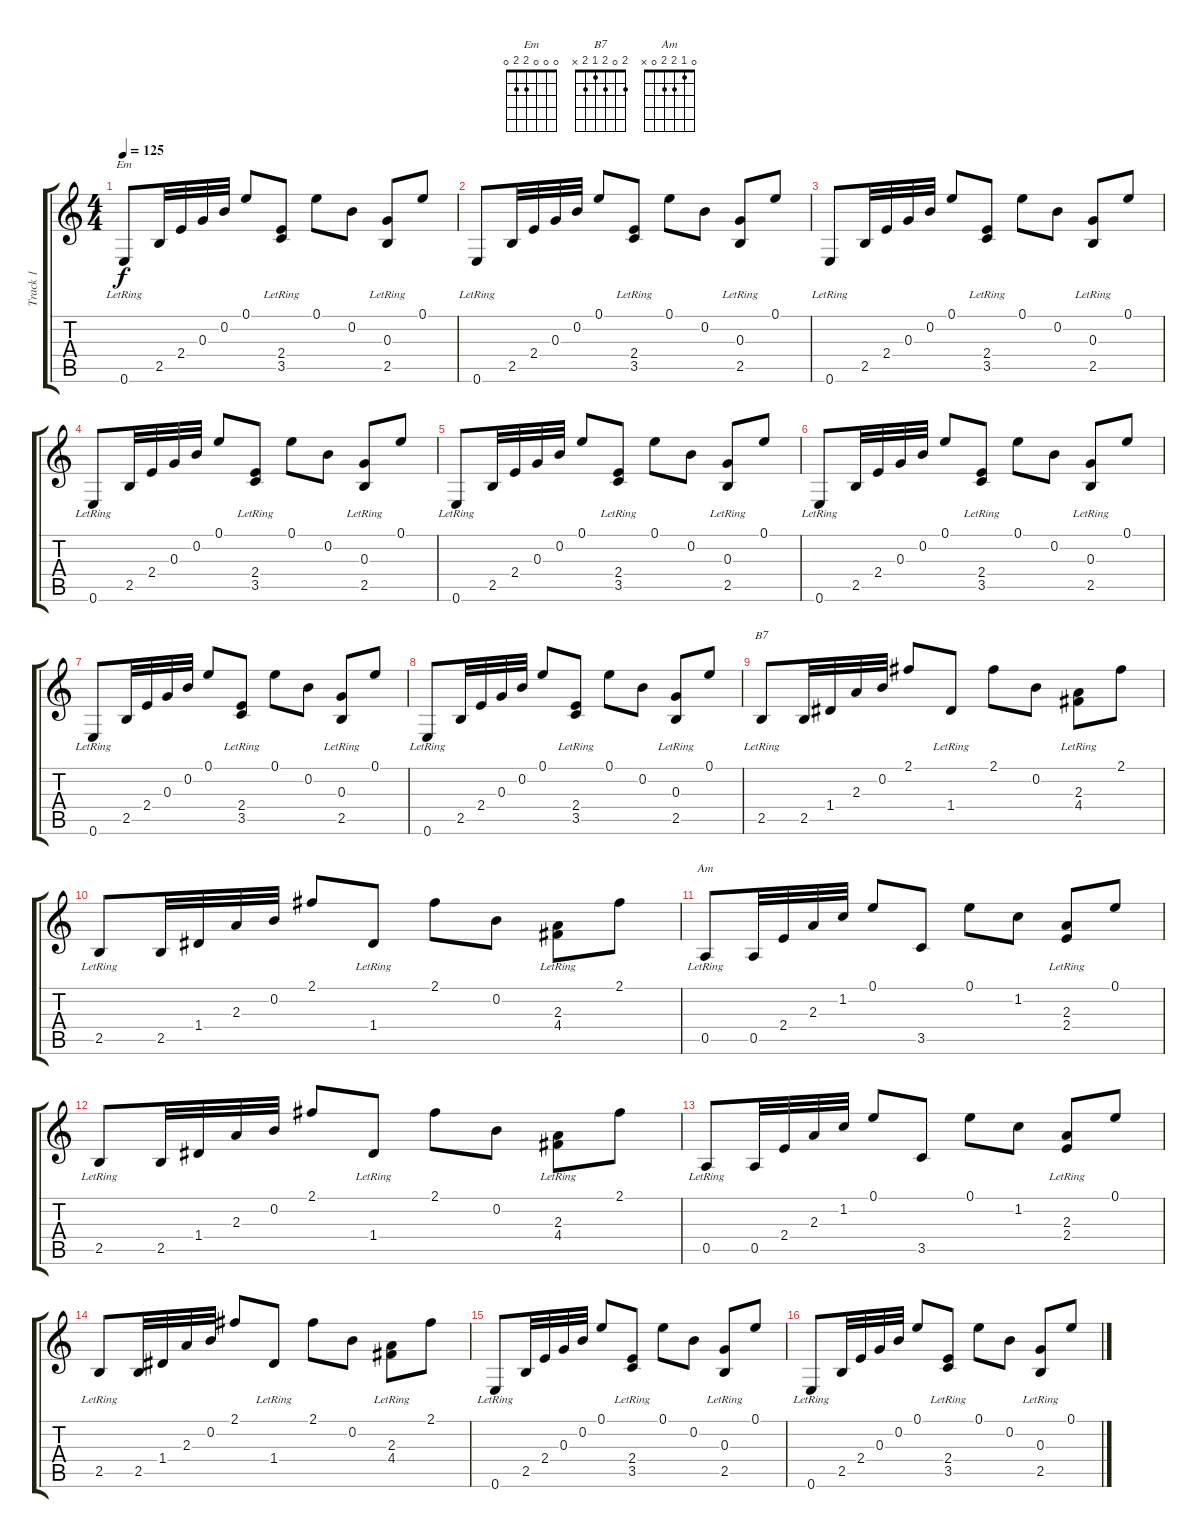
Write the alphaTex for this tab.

\track ("Track 1" "Track 1") {instrument acousticguitarsteel}
\staff {score tabs}
\tuning (E4 B3 G3 D3 A2 E2) {hide}
\chord ("Em" 0 0 0 2 2 0)
\chord ("B7" 2 0 2 1 2 x)
\chord ("Am" 0 1 2 2 0 x)
\ts (4 4)
\tempo 125
\clef g2
\ks c
0.6{lr}.8{ch "Em" dy f instrument acousticguitarsteel} 2.5.32 2.4.32 0.3.32 0.2.32 0.1.8 (2.4 3.5{lr}).8 0.1.8 0.2.8 (0.3 2.5{lr}).8 0.1.8 |
0.6{lr}.8 2.5.32 2.4.32 0.3.32 0.2.32 0.1.8 (2.4 3.5{lr}).8 0.1.8 0.2.8 (0.3 2.5{lr}).8 0.1.8 |
0.6{lr}.8 2.5.32 2.4.32 0.3.32 0.2.32 0.1.8 (2.4 3.5{lr}).8 0.1.8 0.2.8 (0.3 2.5{lr}).8 0.1.8 |
0.6{lr}.8 2.5.32 2.4.32 0.3.32 0.2.32 0.1.8 (2.4 3.5{lr}).8 0.1.8 0.2.8 (0.3 2.5{lr}).8 0.1.8 |
0.6{lr}.8 2.5.32 2.4.32 0.3.32 0.2.32 0.1.8 (2.4 3.5{lr}).8 0.1.8 0.2.8 (0.3 2.5{lr}).8 0.1.8 |
0.6{lr}.8 2.5.32 2.4.32 0.3.32 0.2.32 0.1.8 (2.4 3.5{lr}).8 0.1.8 0.2.8 (0.3 2.5{lr}).8 0.1.8 |
0.6{lr}.8 2.5.32 2.4.32 0.3.32 0.2.32 0.1.8 (2.4 3.5{lr}).8 0.1.8 0.2.8 (0.3 2.5{lr}).8 0.1.8 |
0.6{lr}.8 2.5.32 2.4.32 0.3.32 0.2.32 0.1.8 (2.4 3.5{lr}).8 0.1.8 0.2.8 (0.3 2.5{lr}).8 0.1.8 |
2.5{lr}.8{ch "B7"} 2.5.32 1.4.32 2.3.32 0.2.32 2.1.8 1.4{lr}.8 2.1.8 0.2.8 (2.3 4.4{lr}).8 2.1.8 |
2.5{lr}.8 2.5.32 1.4.32 2.3.32 0.2.32 2.1.8 1.4{lr}.8 2.1.8 0.2.8 (2.3 4.4{lr}).8 2.1.8 |
0.5{lr}.8{ch "Am"} 0.5.32 2.4.32 2.3.32 1.2.32 0.1.8 3.5.8 0.1.8 1.2.8 (2.3 2.4{lr}).8 0.1.8 |
2.5{lr}.8 2.5.32 1.4.32 2.3.32 0.2.32 2.1.8 1.4{lr}.8 2.1.8 0.2.8 (2.3 4.4{lr}).8 2.1.8 |
0.5{lr}.8 0.5.32 2.4.32 2.3.32 1.2.32 0.1.8 3.5.8 0.1.8 1.2.8 (2.3 2.4{lr}).8 0.1.8 |
2.5{lr}.8 2.5.32 1.4.32 2.3.32 0.2.32 2.1.8 1.4{lr}.8 2.1.8 0.2.8 (2.3 4.4{lr}).8 2.1.8 |
0.6{lr}.8 2.5.32 2.4.32 0.3.32 0.2.32 0.1.8 (2.4 3.5{lr}).8 0.1.8 0.2.8 (0.3 2.5{lr}).8 0.1.8 |
0.6{lr}.8 2.5.32 2.4.32 0.3.32 0.2.32 0.1.8 (2.4 3.5{lr}).8 0.1.8 0.2.8 (0.3 2.5{lr}).8 0.1.8
